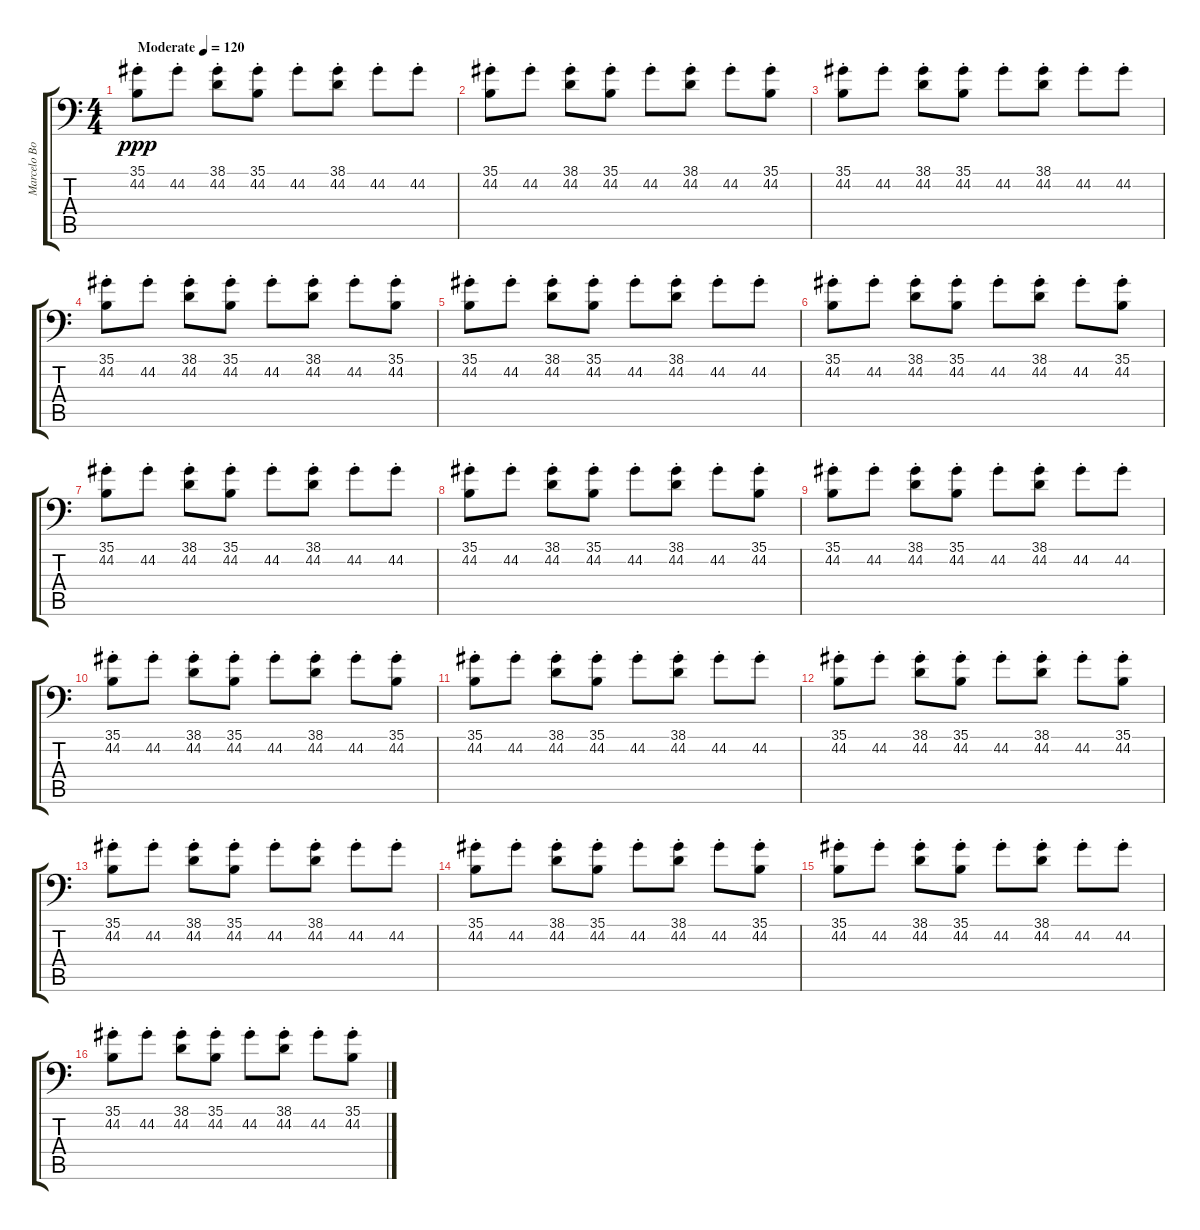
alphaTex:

\track ("Marcelo Bonfá (Bateria)" "Marcelo Bo") {instrument acousticgrandpiano}
\staff {score tabs}
\tuning (C-1 C-1 C-1 C-1 C-1 C-1) {hide}
\ts (4 4)
\tempo (120 "Moderate")
\clef f4
\ks c
(35.1 44.2{st}).8{dy ppp instrument acousticgrandpiano} 44.2{st}.8 (38.1 44.2{st}).8 (35.1 44.2{st}).8 44.2{st}.8 (38.1 44.2{st}).8 44.2{st}.8 44.2{st}.8 |
(35.1 44.2{st}).8 44.2{st}.8 (38.1 44.2{st}).8 (35.1 44.2{st}).8 44.2{st}.8 (38.1 44.2{st}).8 44.2{st}.8 (35.1 44.2{st}).8 |
(35.1 44.2{st}).8 44.2{st}.8 (38.1 44.2{st}).8 (35.1 44.2{st}).8 44.2{st}.8 (38.1 44.2{st}).8 44.2{st}.8 44.2{st}.8 |
(35.1 44.2{st}).8 44.2{st}.8 (38.1 44.2{st}).8 (35.1 44.2{st}).8 44.2{st}.8 (38.1 44.2{st}).8 44.2{st}.8 (35.1 44.2{st}).8 |
(35.1 44.2{st}).8 44.2{st}.8 (38.1 44.2{st}).8 (35.1 44.2{st}).8 44.2{st}.8 (38.1 44.2{st}).8 44.2{st}.8 44.2{st}.8 |
(35.1 44.2{st}).8 44.2{st}.8 (38.1 44.2{st}).8 (35.1 44.2{st}).8 44.2{st}.8 (38.1 44.2{st}).8 44.2{st}.8 (35.1 44.2{st}).8 |
(35.1 44.2{st}).8 44.2{st}.8 (38.1 44.2{st}).8 (35.1 44.2{st}).8 44.2{st}.8 (38.1 44.2{st}).8 44.2{st}.8 44.2{st}.8 |
(35.1 44.2{st}).8 44.2{st}.8 (38.1 44.2{st}).8 (35.1 44.2{st}).8 44.2{st}.8 (38.1 44.2{st}).8 44.2{st}.8 (35.1 44.2{st}).8 |
(35.1 44.2{st}).8 44.2{st}.8 (38.1 44.2{st}).8 (35.1 44.2{st}).8 44.2{st}.8 (38.1 44.2{st}).8 44.2{st}.8 44.2{st}.8 |
(35.1 44.2{st}).8 44.2{st}.8 (38.1 44.2{st}).8 (35.1 44.2{st}).8 44.2{st}.8 (38.1 44.2{st}).8 44.2{st}.8 (35.1 44.2{st}).8 |
(35.1 44.2{st}).8 44.2{st}.8 (38.1 44.2{st}).8 (35.1 44.2{st}).8 44.2{st}.8 (38.1 44.2{st}).8 44.2{st}.8 44.2{st}.8 |
(35.1 44.2{st}).8 44.2{st}.8 (38.1 44.2{st}).8 (35.1 44.2{st}).8 44.2{st}.8 (38.1 44.2{st}).8 44.2{st}.8 (35.1 44.2{st}).8 |
(35.1 44.2{st}).8 44.2{st}.8 (38.1 44.2{st}).8 (35.1 44.2{st}).8 44.2{st}.8 (38.1 44.2{st}).8 44.2{st}.8 44.2{st}.8 |
(35.1 44.2{st}).8 44.2{st}.8 (38.1 44.2{st}).8 (35.1 44.2{st}).8 44.2{st}.8 (38.1 44.2{st}).8 44.2{st}.8 (35.1 44.2{st}).8 |
(35.1 44.2{st}).8 44.2{st}.8 (38.1 44.2{st}).8 (35.1 44.2{st}).8 44.2{st}.8 (38.1 44.2{st}).8 44.2{st}.8 44.2{st}.8 |
(35.1 44.2{st}).8 44.2{st}.8 (38.1 44.2{st}).8 (35.1 44.2{st}).8 44.2{st}.8 (38.1 44.2{st}).8 44.2{st}.8 (35.1 44.2{st}).8
